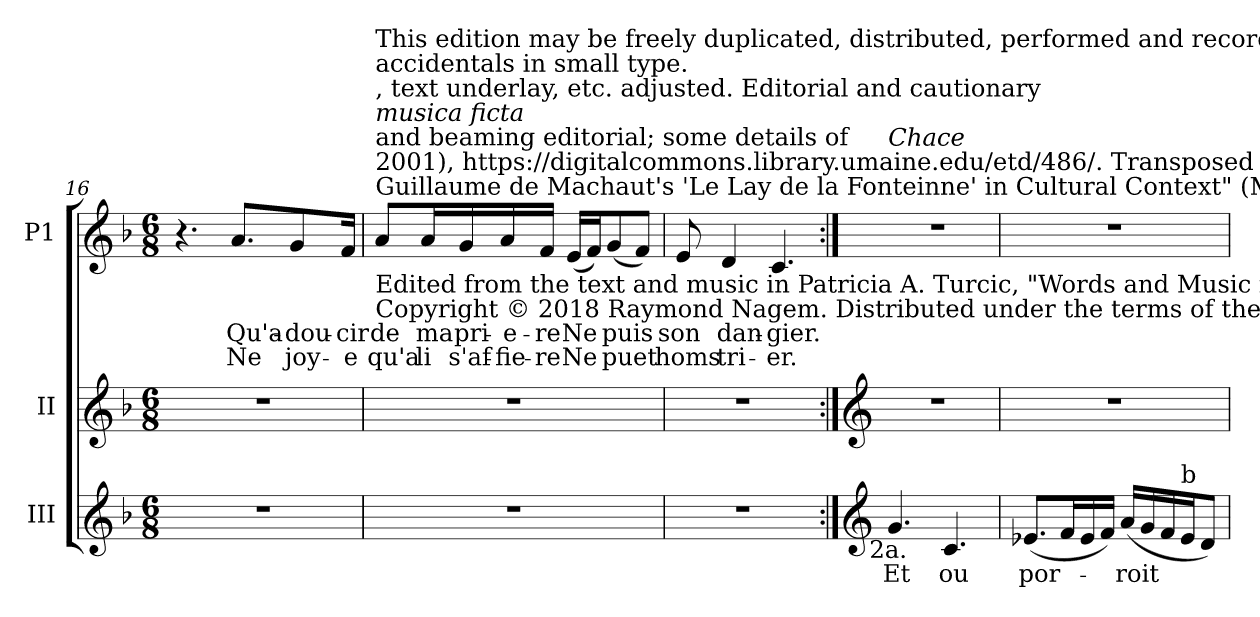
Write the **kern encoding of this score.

**kern	**text	**kern	**kern	**text	**text
*part3	*part3	*part2	*part1	*part1	*part1
*staff3	*staff3	*staff2	*staff1	*staff1	*staff1
*I"III	*	*I"II	*I"P1	*	*
*clefG2	*	*clefG2	*clefG2	*	*
*k[b-]	*	*k[b-]	*k[b-]	*	*
*F:	*	*F:	*F:	*	*
*M6/8	*	*M6/8	*M6/8	*	*
=16	=16	=16	=16	=16	=16
!LO:N:vis=1	!	!LO:N:vis=1	!	!	!
2.r	.	2.r	4.r	.	.
!	!	!	!	!LO:LY:b:color=#000000	!LO:LY:b:color=#000000
.	.	.	8.ai/L	Qu'a-	Ne
!	!	!	!	!LO:LY:b:color=#000000	!LO:LY:b:color=#000000
.	.	.	8gi/	-dou-	joy-
!	!	!	!	!LO:LY:b:color=#000000	!LO:LY:b:color=#000000
.	.	.	16fi/Jk	-cir	-e
!!LO:LB:g=z
=17	=17	=17	=17	=17	=17
!LO:N:vis=1	!	!LO:N:vis=1	!	!	!
!	!	!	!LO:TX:b:t=Edited from the text and music in Patricia A. Turcic, "Words and Music in Communion&colon; An Analysis of	!	!
!	!	!	!LO:TX:t=Guillaume de Machaut's 'Le Lay de la Fonteinne' in Cultural Context" (M.A. diss., University of Maine,	!	!
!	!	!	!LO:TX:t=2001), https&colon;//digitalcommons.library.umaine.edu/etd/486/. Transposed up a perfect fourth. Barring	!	!
!	!	!	!LO:TX:t=and beaming editorial; some details of	!	!
!	!	!	!LO:TX:i:t=musica ficta	!	!
!	!	!	!LO:TX:t=, text underlay, etc. adjusted. Editorial and cautionary	!	!
!	!	!	!LO:TX:t=accidentals in small type.	!	!
!	!	!	!LO:TX:b:t=Copyright © 2018 Raymond Nagem. Distributed under the terms of the CPDL license (http&colon;//cpdl.org).	!	!
!	!	!	!LO:TX:t=This edition may be freely duplicated, distributed, performed and recorded.	!	!
!	!	!	!	!LO:LY:b:color=#000000	!LO:LY:b:color=#000000
2.r	.	2.r	8ai/L	de	qu'a
!	!	!	!	!LO:LY:b:color=#000000	!LO:LY:b:color=#000000
.	.	.	16ai/L	ma	li
!	!	!	!	!LO:LY:b:color=#000000	!LO:LY:b:color=#000000
.	.	.	16gi/	pri-	s'af-
!	!	!	!	!LO:LY:b:color=#000000	!LO:LY:b:color=#000000
.	.	.	16ai/	-e-	-fie-
!	!	!	!	!LO:LY:b:color=#000000	!LO:LY:b:color=#000000
.	.	.	16fi/JJ	-re	-re
!	!	!	!	!LO:LY:b:color=#000000	!LO:LY:b:color=#000000
.	.	.	(16ei/LL	Ne	Ne
.	.	.	16fi/J)	.	.
!	!	!	!	!LO:LY:b:color=#000000	!LO:LY:b:color=#000000
.	.	.	(8gi/	puis	puet
.	.	.	8fi/J)	.	.
=18	=18	=18	=18	=18	=18
!LO:N:vis=1	!	!LO:N:vis=1	!	!	!
!	!	!	!	!LO:LY:b:color=#000000	!LO:LY:b:color=#000000
2.r	.	2.r	8ei/	son	homs
!	!	!	!	!LO:LY:b:color=#000000	!LO:LY:b:color=#000000
.	.	.	4di/	dan-	tri-
!	!	!	!	!LO:LY:b:color=#000000	!LO:LY:b:color=#000000
.	.	.	4.ci/	-gier.	-er.
!!LO:PB:g=z
=19:|!	=19:|!	=19:|!	=19:|!	=19:|!	=19:|!
*clefG2	*	*clefG2	*	*	*
!	!	!	!LO:TX:a:i:t=Chace	!	!
!LO:TX:b:cj:t=2a.	!	!	!	!	!
!	!LO:LY:b:color=#000000	!LO:N:vis=1	!LO:N:vis=1	!	!
4.gi/	Et	2.r	2.r	.	.
!	!LO:LY:b:color=#000000	!	!	!	!
4.ci/	ou	.	.	.	.
=20	=20	=20	=20	=20	=20
!	!LO:LY:b:color=#000000	!LO:N:vis=1	!LO:N:vis=1	!	!
(8.e-Xi/L	por-	2.r	2.r	.	.
16fi/L	.	.	.	.	.
16e-i/	.	.	.	.	.
16fi/JJ)	.	.	.	.	.
!	!LO:LY:b:color=#000000	!	!	!	!
(16ai/LL	-roit	.	.	.	.
16gi/	.	.	.	.	.
16fi/	.	.	.	.	.
!LO:TX:a:t=b	!	!	!	!	!
16e-i/J	.	.	.	.	.
8di/J)	.	.	.	.	.
=	=	=	=	=	=
*-	*-	*-	*-	*-	*-
